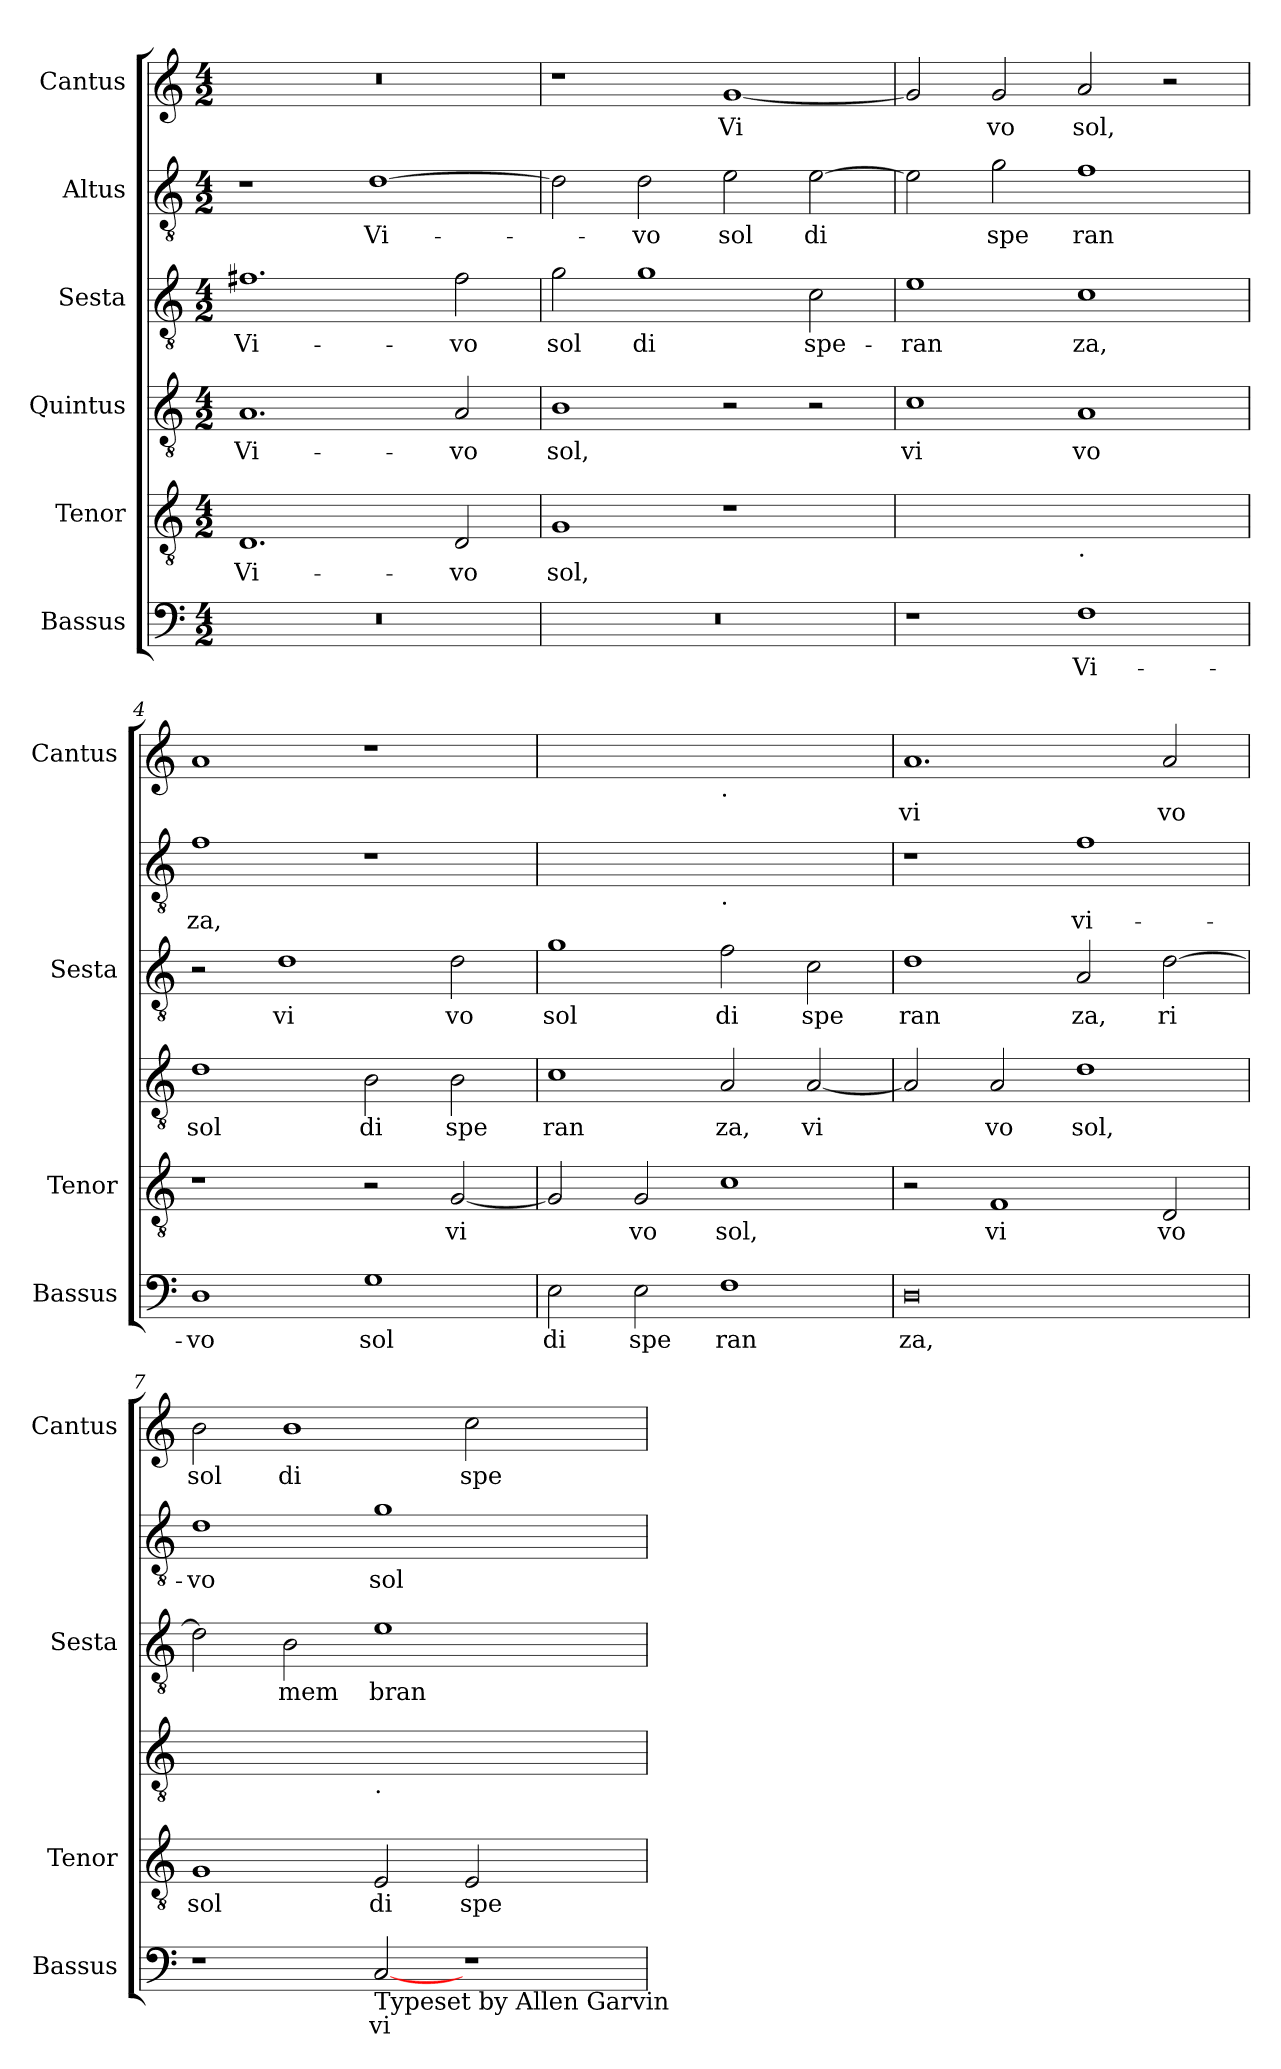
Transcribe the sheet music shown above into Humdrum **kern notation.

**kern	**text	**kern	**text	**kern	**text	**kern	**text	**kern	**text	**kern	**text
*part6	*part6	*part5	*part5	*part4	*part4	*part3	*part3	*part2	*part2	*part1	*part1
*staff6	*staff6	*staff5	*staff5	*staff4	*staff4	*staff3	*staff3	*staff2	*staff2	*staff1	*staff1
*I"Bassus	*	*I"Tenor	*	*I"Quintus	*	*I"Sesta	*	*I"Altus	*	*I"Cantus	*
*I'Bassus	*	*I'Tenor	*	*	*	*I'Sesta	*	*	*	*I'Cantus	*
*clefF4	*	*clefGv2	*	*clefGv2	*	*clefGv2	*	*clefGv2	*	*clefG2	*
*k[]	*	*k[]	*	*k[]	*	*k[]	*	*k[]	*	*k[]	*
*M4/2	*	*M4/2	*	*M4/2	*	*M4/2	*	*M4/2	*	*M4/2	*
=1	=1	=1	=1	=1	=1	=1	=1	=1	=1	=1	=1
0r	.	1.D	Vi-	1.A	Vi-	1.f#X	Vi-	1r	.	0r	.
.	.	.	.	.	.	.	.	[1d	Vi-	.	.
.	.	2D/	-vo	2A/	-vo	2f#\	-vo	.	.	.	.
=2	=2	=2	=2	=2	=2	=2	=2	=2	=2	=2	=2
0r	.	1G	sol,	1B	sol,	2g\	sol	2d\]	.	1r	.
.	.	.	.	.	.	1g	di	2d\	-vo	.	.
.	.	1r	.	2r	.	.	.	2e\	sol	[1g	Vi
.	.	.	.	2r	.	2c\	spe-	[2e\	di	.	.
=3	=3	=3	=3	=3	=3	=3	=3	=3	=3	=3	=3
*	*	*^	*	*	*	*	*	*	*	*	*
1r	.	0ryy	1ryy	.	1c	vi	1e	-ran	2e\]	.	2g/]	.
.	.	.	.	.	.	.	.	.	2g\	spe	2g/	vo
!	!	!	!LO:TX:b:t=.	!	!	!	!	!	!	!	!	!
1F	Vi-	.	1ryy	.	1A	vo	1c	za,	1f	ran	2a	sol,
.	.	.	.	.	.	.	.	.	.	.	2r	.
*	*	*v	*v	*	*	*	*	*	*	*	*	*
=4	=4	=4	=4	=4	=4	=4	=4	=4	=4	=4	=4
1D	-vo	1r	.	1d	sol	2r	.	1f	za,	1a	.
.	.	.	.	.	.	1d	vi	.	.	.	.
1G	sol	2r	.	2B\	di	.	.	1r	.	1r	.
.	.	[2G/	vi	2B\	spe	2d\	vo	.	.	.	.
=5	=5	=5	=5	=5	=5	=5	=5	=5	=5	=5	=5
*	*	*	*	*	*	*	*	*^	*	*^	*
2E\	di	2G/]	.	1c	ran	1g	sol	0ryy	1ryy	.	0ryy	1ryy	.
2E\	spe	2G/	vo	.	.	.	.	.	.	.	.	.	.
!	!	!	!	!	!	!	!	!	!	!	!	!LO:TX:b:t=.	!
!	!	!	!	!	!	!	!	!	!LO:TX:b:t=.	!	!	!	!
1F	ran	1c	sol,	2A/	za,	2f\	di	.	1ryy	.	.	1ryy	.
.	.	.	.	[2A/	vi	2c\	spe	.	.	.	.	.	.
*	*	*	*	*	*	*	*	*v	*v	*	*	*	*
*	*	*	*	*	*	*	*	*	*	*v	*v	*
=6	=6	=6	=6	=6	=6	=6	=6	=6	=6	=6	=6
0D	za,	2r	.	2A/]	.	1d	ran	1r	.	1.a	vi
.	.	1F	vi	2A/	vo	.	.	.	.	.	.
.	.	.	.	1d	sol,	2A/	za,	1f	vi-	.	.
.	.	2D/	vo	.	.	[2d\	ri	.	.	2a/	vo
=7	=7	=7	=7	=7	=7	=7	=7	=7	=7	=7	=7
*	*	*	*	*^	*	*	*	*	*	*	*
1r	.	1G	sol	0ryy	1ryy	.	2d\]	.	1d	-vo	2b\	sol
.	.	.	.	.	.	.	2B\	mem	.	.	1b	di
!	!	!	!	!	!LO:TX:b:t=.	!	!	!	!	!	!	!
!LO:TX:b:t=Typeset by Allen Garvin	!	!	!	!	!	!	!	!	!	!	!	!
[2C/	vi-	2E/	di	.	1.ryy	.	1e	bran	1g	sol	.	.
1r	.	2E/	spe	.	.	.	.	.	.	.	2cc\	spe
.	.	2ryy	.	2ryy	.	.	2ryy	.	2ryy	.	2ryy	.
*	*	*	*	*v	*v	*	*	*	*	*	*	*
=	=	=	=	=	=	=	=	=	=	=	=
*-	*-	*-	*-	*-	*-	*-	*-	*-	*-	*-	*-
